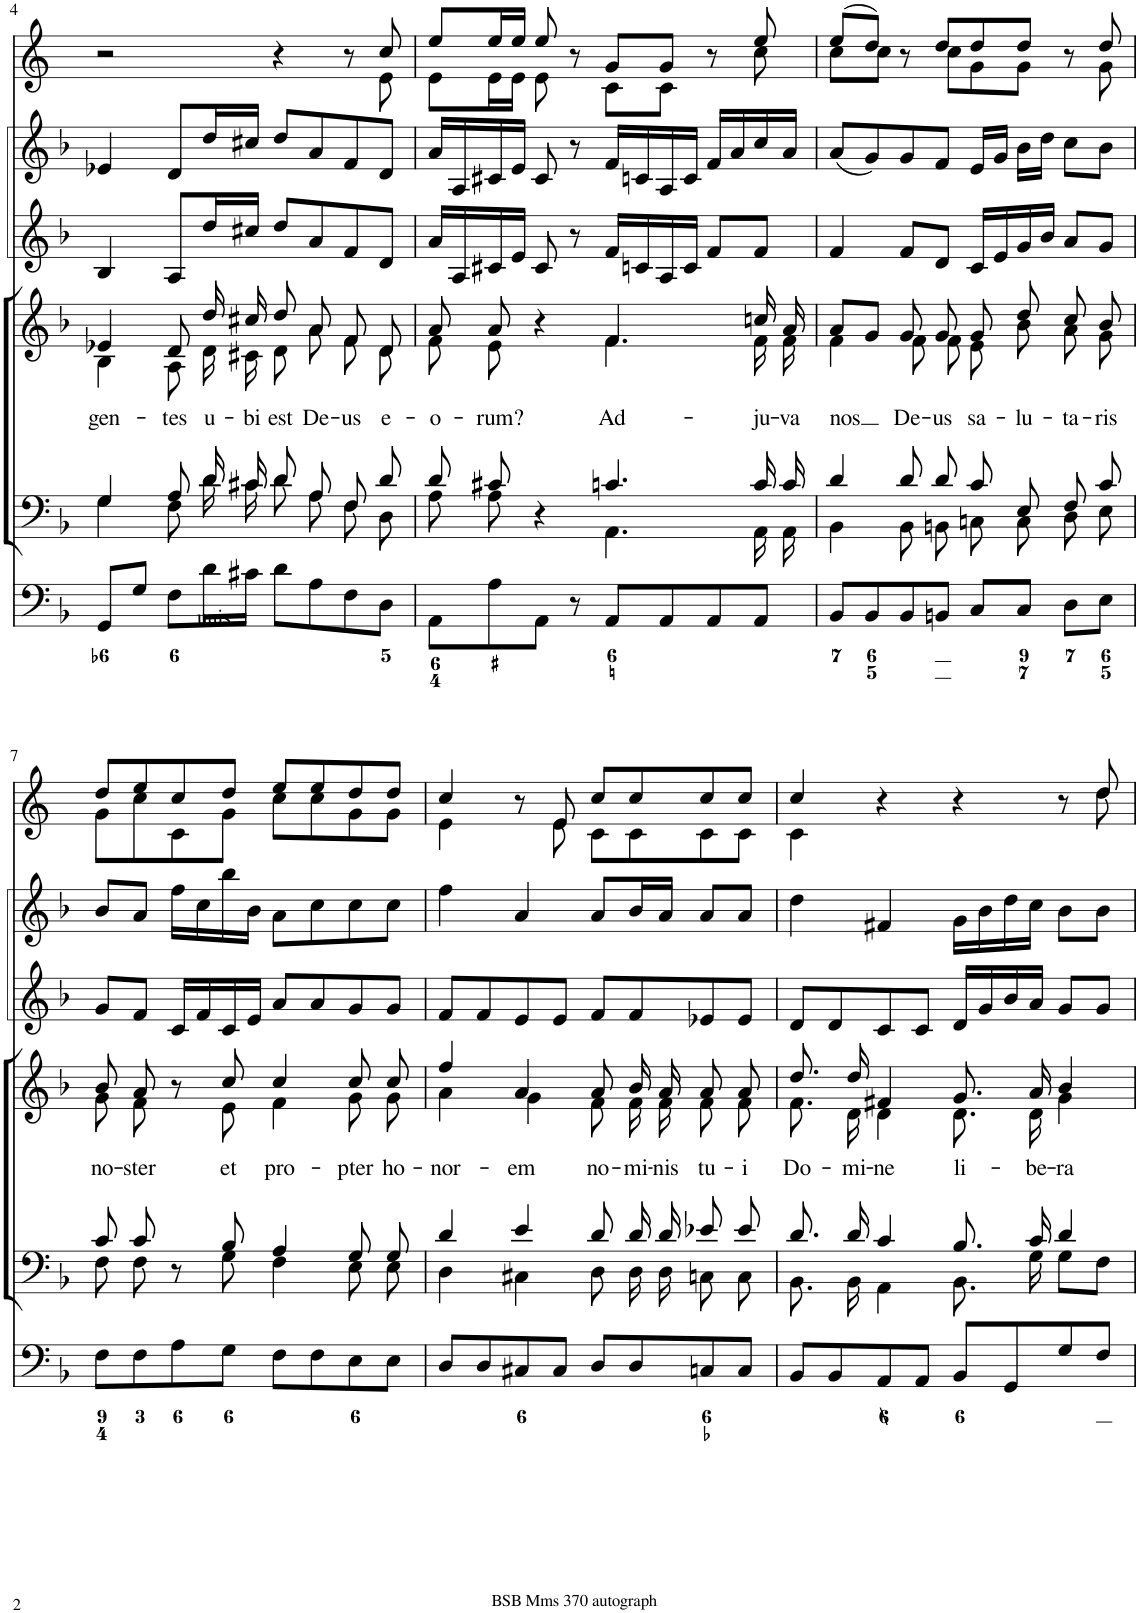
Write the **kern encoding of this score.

**kern	**kern	**kern	**text	**kern	**kern	**kern
*part6	*part5	*part4	*part4	*part3	*part2	*part1
*staff6	*staff5	*staff4	*staff4	*staff3	*staff2	*staff1
*I"Organ	*I"Voice	*I"Voice	*	*I"Violin	*I"Violini	*I"Corni in F
*	*	*	*	*I'Vln	*I'Vln	*
!!LO:PB:g=z
*clefF4	*clefF4	*clefG2	*	*clefG2	*clefG2	*clefG2
*	*	*	*	*	*	*Trd4c7
*k[b-]	*k[b-]	*k[b-]	*	*k[b-]	*k[b-]	*k[]
*M4/4	*M4/4	*M4/4	*	*M4/4	*M4/4	*M4/4
*met(c)	*met(c)	*met(c)	*	*met(c)	*met(c)	*met(c)
=4	=4	=4	=4	=4	=4	=4
*	*^	*	*	*	*	*
!	!	!	!	!LO:LY:b	!	!	!
*	*	*	*^	*	*	*	*^
8GG/L	4G/	4G\	4e-X/	4B-\	gen-	4B-/	4e-X/	2r	2..ryy
8G/J	.	.	.	.	.	.	.	.	.
!	!	!	!	!	!LO:LY:b	!	!	!	!
8F\L	8A/	8F\	8d/	8A\	-tes	8A/L	8d/L	.	.
!LO:TX:a:t=unis&colon;	!	!	!	!	!	!	!	!	!
!	!	!	!	!	!LO:LY:b	!	!	!	!
16d\L	16d/	16d\	16dd/	16d\	u-	16dd/L	16dd/L	.	.
!	!	!	!	!	!LO:LY:b	!	!	!	!
16c#X\JJ	16c#X/	16c#\	16cc#X/	16c#X\	-bi	16cc#X/JJ	16cc#X/JJ	.	.
!	!	!	!	!	!LO:LY:b	!	!	!	!
8d\L	8d/	8d\	8dd/	8d\	est	8dd/L	8dd/L	4r	.
!	!	!	!	!	!LO:LY:b	!	!	!	!
8A\	8A/	8A\	8a/	8a\	De-	8a/	8a/	.	.
!	!	!	!	!	!LO:LY:b	!	!	!	!
8F\	8F/	8F\	8f/	8f\	-us	8f/	8f/	8r	.
!	!	!	!	!	!LO:LY:b	!	!	!	!
8D\J	8d/	8D\	8d/	8d\	e-	8d/J	8d/J	8cc/	8e\
=5	=5	=5	=5	=5	=5	=5	=5	=5	=5
!	!	!	!	!	!LO:LY:b	!	!	!	!
8AA\L	8d/	8A\	8a/	8f\	-o-	16a/LL	16a/LL	8ee/L	8e\L
.	.	.	.	.	.	16A/	16A/	.	.
!	!	!	!	!	!LO:LY:b	!	!	!	!
8A\	8c#X/	8A\	8a/	8e\	-rum?	16c#X/	16c#X/	16ee/L	16e\L
.	.	.	.	.	.	16e/JJ	16e/JJ	16ee/JJ	16e\JJ
8AA\J	4r	4ryy	4r	4ryy	.	8c#/	8c#/	8ee/	8e\
8r	.	.	.	.	.	8r	8r	8r	8ryy
!	!	!	!	!	!LO:LY:b	!	!	!	!
8AA/L	4.cn/	4.AA\	4.f/	4.f\	Ad-	16f/LL	16f/LL	8g/L	8c\L
.	.	.	.	.	.	16cn/	16cn/	.	.
8AA/	.	.	.	.	.	16A/	16A/	8g/J	8c\J
.	.	.	.	.	.	16c/JJ	16c/JJ	.	.
8AA/	.	.	.	.	.	8f/L	16f/LL	8r	8ryy
.	.	.	.	.	.	.	16a/	.	.
!	!	!	!	!	!LO:LY:b	!	!	!	!
8AA/J	16c/	16AA\	16ccn/	16f\	-ju-	8f/J	16cc/	8ee/	8cc\
!	!	!	!	!	!LO:LY:b	!	!	!	!
.	16c/	16AA\	16a/	16f\	-va	.	16a/JJ	.	.
=6	=6	=6	=6	=6	=6	=6	=6	=6	=6
!	!	!	!	!	!LO:LY:b	!	!	!	!
8BB-/L	4d/	4BB-\	8a/L	4f\	nos	4f/	(8a/L	(8ee/L	8cc\L
8BB-/	.	.	8g/J	.	.	.	8g/)	8dd/J)	8cc\J
!	!	!	!	!	!LO:LY:b	!	!	!	!
8BB-/	8d/	8BB-\	8g/	8f\	De-	8f/L	8g/	8r	8ryy
!	!	!	!	!	!LO:LY:b	!	!	!	!
8BBn/J	8d/	8BBn\	8g/	8f\	-us	8d/J	8f/J	8dd/L	8cc\L
!	!	!	!	!	!LO:LY:b	!	!	!	!
8C/L	8c/	8Cn\	8g/	8e\	sa-	16c/LL	16e/LL	8dd/	8g\
.	.	.	.	.	.	16e/	16g/JJ	.	.
!	!	!	!	!	!LO:LY:b	!	!	!	!
8C/J	8E/	8C\	8dd/	8b-\	-lu-	16g/	16b-\LL	8dd/J	8g\J
.	.	.	.	.	.	16b-/JJ	16dd\JJ	.	.
!	!	!	!	!	!LO:LY:b	!	!	!	!
8D\L	8F/	8D\	8cc/	8a\	-ta-	8a/L	8cc\L	8r	8ryy
!	!	!	!	!	!LO:LY:b	!	!	!	!
8E\J	8c/	8E\	8b-/	8g\	-ris	8g/J	8b-\J	8dd/	8g\
!!LO:LB:g=z	!!
=7	=7	=7	=7	=7	=7	=7	=7	=7	=7
!	!	!	!	!	!LO:LY:b	!	!	!	!
8F\L	8c/	8F\	8b-/	8g\	no-	8g/L	8b-/L	8dd/L	8g\L
!	!	!	!	!	!LO:LY:b	!	!	!	!
8F\	8c/	8F\	8a/	8f\	-ster	8f/J	8a/J	8ee/	8cc\
8A\	8r	8ryy	8r	8ryy	.	16c/LL	16ff\LL	8cc/	8c\
.	.	.	.	.	.	16f/	16cc\	.	.
!	!	!	!	!	!LO:LY:b	!	!	!	!
8G\J	8B-/	8G\	8cc/	8e\	et	16c/	16bb-\	8dd/J	8g\J
.	.	.	.	.	.	16e/JJ	16b-\JJ	.	.
!	!	!	!	!	!LO:LY:b	!	!	!	!
8F\L	4A/	4F\	4cc/	4f\	pro-	8a/L	8a\L	8ee/L	8cc\L
8F\	.	.	.	.	.	8a/	8cc\	8ee/	8cc\
!	!	!	!	!	!LO:LY:b	!	!	!	!
8E\	8G/	8E\	8cc/	8g\	-pter	8g/	8cc\	8dd/	8g\
!	!	!	!	!	!LO:LY:b	!	!	!	!
8E\J	8G/	8E\	8cc/	8g\	ho-	8g/J	8cc\J	8dd/J	8g\J
=8	=8	=8	=8	=8	=8	=8	=8	=8	=8
!	!	!	!	!	!LO:LY:b	!	!	!	!
8D/L	4d/	4D\	4ff/	4a\	-nor-	8f/L	4ff\	4cc/	4e\
8D/	.	.	.	.	.	8f/	.	.	.
!	!	!	!	!	!LO:LY:b	!	!	!	!
8C#X/	4e/	4C#X\	4a/	4g\	-em	8e/	4a/	8r	8ryy
8C#/J	.	.	.	.	.	8e/J	.	8e/	8e\
!	!	!	!	!	!LO:LY:b	!	!	!	!
8D/L	8d/	8D\	8a/	8f\	no-	8f/L	8a/L	8cc/L	8c\L
!	!	!	!	!	!LO:LY:b	!	!	!	!
8D/	16d/	16D\	16b-/	16f\	-mi-	8f/	16b-/L	8cc/	8c\
!	!	!	!	!	!LO:LY:b	!	!	!	!
.	16d/	16D\	16a/	16f\	-nis	.	16a/JJ	.	.
!	!	!	!	!	!LO:LY:b	!	!	!	!
8Cn/	8e-X/	8Cn\	8a/	8f\	tu-	8e-X/	8a/L	8cc/	8c\
!	!	!	!	!	!LO:LY:b	!	!	!	!
8C/J	8e-/	8C\	8a/	8f\	-i	8e-/J	8a/J	8cc/J	8c\J
=9	=9	=9	=9	=9	=9	=9	=9	=9	=9
!	!	!	!	!	!LO:LY:b	!	!	!	!
8BB-/L	8.d/	8.BB-\	8.dd/	8.f\	Do-	8d/L	4dd\	4cc/	4c\
8BB-/	.	.	.	.	.	8d/	.	.	.
!	!	!	!	!	!LO:LY:b	!	!	!	!
.	16d/	16BB-\	16dd/	16d\	-mi-	.	.	.	.
!	!	!	!	!	!LO:LY:b	!	!	!	!
8AA/	4c/	4AA\	4f#X/	4d\	-ne	8c/	4f#X/	4r	8ryy
*	*	*	*	*	*	*	*	*v	*v
8AA/J	.	.	.	.	.	8c/J	.	.
!	!	!	!	!	!LO:LY:b	!	!	!
8BB-/L	8.B-/	8.BB-\	8.g/	8.d\	li-	16d/LL	16g\LL	4r
.	.	.	.	.	.	16g/	16b-\	.
8GG/	.	.	.	.	.	16b-/	16dd\	.
!	!	!	!	!	!LO:LY:b	!	!	!
.	16c/	16G\	16a/	16d\	-be-	16a/JJ	16cc\JJ	.
!	!	!	!	!	!LO:LY:b	!	!	!
8G/	4d/	8G\L	4b-/	4g\	-ra	8g/L	8b-\L	8r
*	*	*	*	*	*	*	*	*^
8F/J	.	8F\J	.	.	.	8g/J	8b-\J	8dd/	8dd\
*	*v	*v	*	*	*	*	*	*v	*v
*	*	*v	*v	*	*	*	*
=	=	=	=	=	=	=
*-	*-	*-	*-	*-	*-	*-
